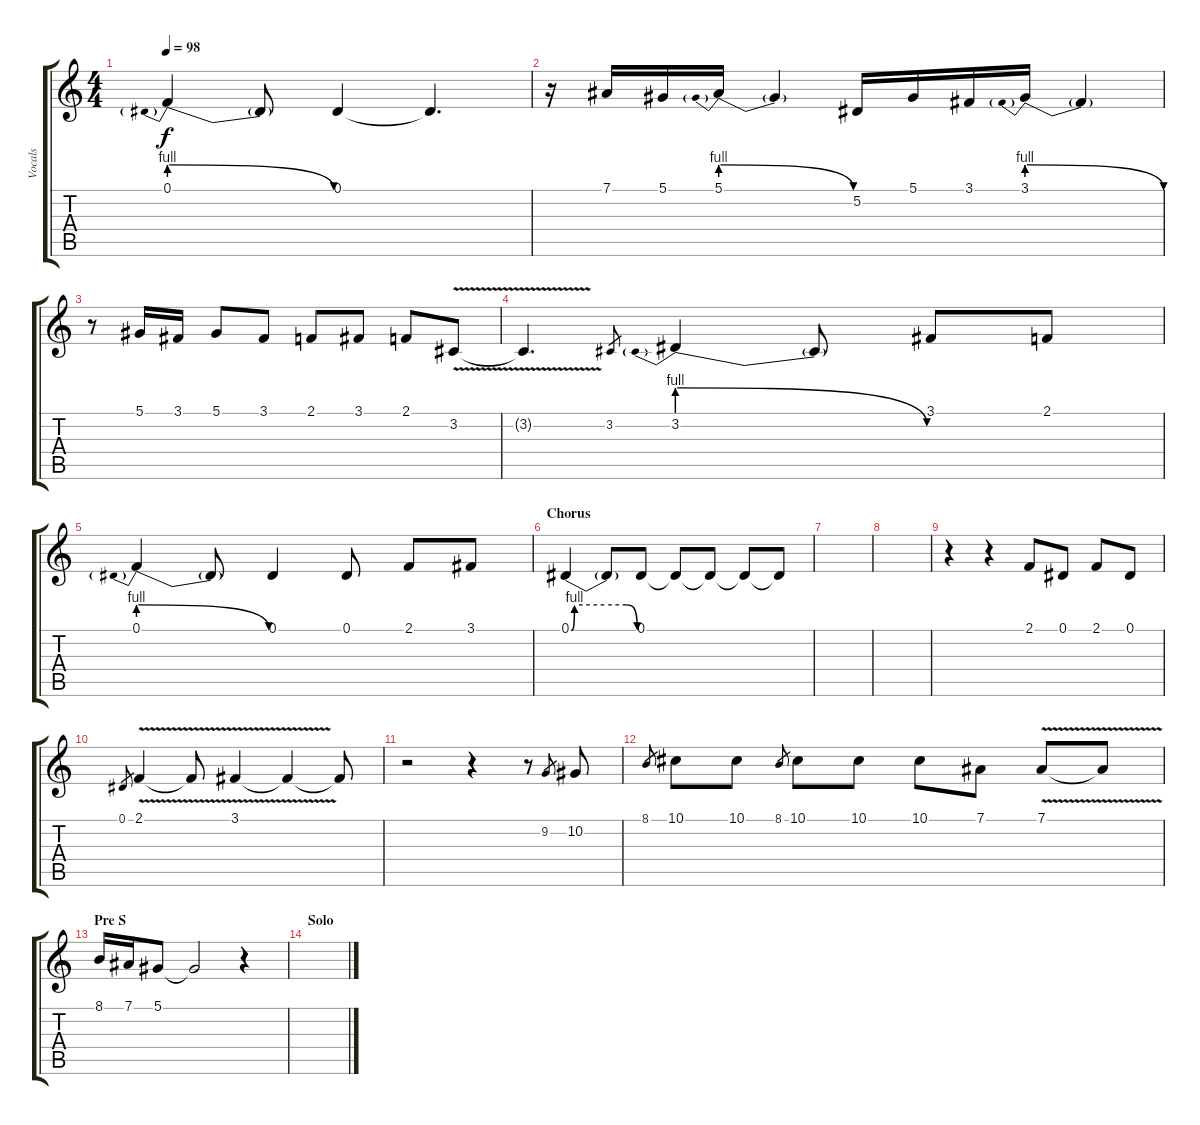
\track ("Vocals" "Vocals") {instrument lead2sawtooth}
\staff {score tabs}
\tuning (Eb4 Bb3 Gb3 Db3 Ab2 Eb2) {hide}
\ts (4 4)
\tempo 98
\clef g2
\ks c
0.1{be (prebendrelease 0 4 60 0)}.4{dy f} 0.1{t}.8 0.1.4 0.1{t}.4{d} |
r.16 7.1.16 5.1.16 5.1{be (prebendrelease 0 4 60 0)}.16 5.1{t}.4 5.2.16 5.1.16 3.1.16 3.1{be (prebendrelease 0 4 60 0)}.16 3.1{t}.4 |
r.8 5.1.16 3.1.16 5.1.8 3.1.8 2.1.8 3.1.8 2.1.8 3.2{v}.8 |
3.2{t}.4{d} 3.2.8{gr} 3.2{be (prebendrelease 0 4 60 0)}.4 3.2{t}.8 3.1.8 2.1.8 |
0.1{be (prebendrelease 0 4 60 0)}.4 0.1{t}.8 0.1.4 0.1.8 2.1.8 3.1.8 |
\section ("" "Chorus")
0.1{be (custom 0 0 3 4 30 4 50 4 60 0)}.4 0.1{t}.8 0.1.8 0.1{t}.8 0.1{t}.8 0.1{t}.8 0.1{t}.8 |
|
|
r.4 r.4 2.1.8 0.1.8 2.1.8 0.1.8 |
0.1.8{gr} 2.1{v}.4 2.1{t}.8 3.1{v}.4 3.1{t}.4 3.1{t}.8 |
r.2 r.4 r.8 9.2.8{gr} 10.2.8 |
8.1.8{gr} 10.1.8 10.1.8 8.1.8{gr} 10.1.8 10.1.8 10.1.8 7.1.8 7.1{v}.8 7.1{t}.8 |
\section ("" "Pre S")
8.1.16 7.1.16 5.1.8 5.1{t}.2 r.4 |
\section ("" "Solo")
